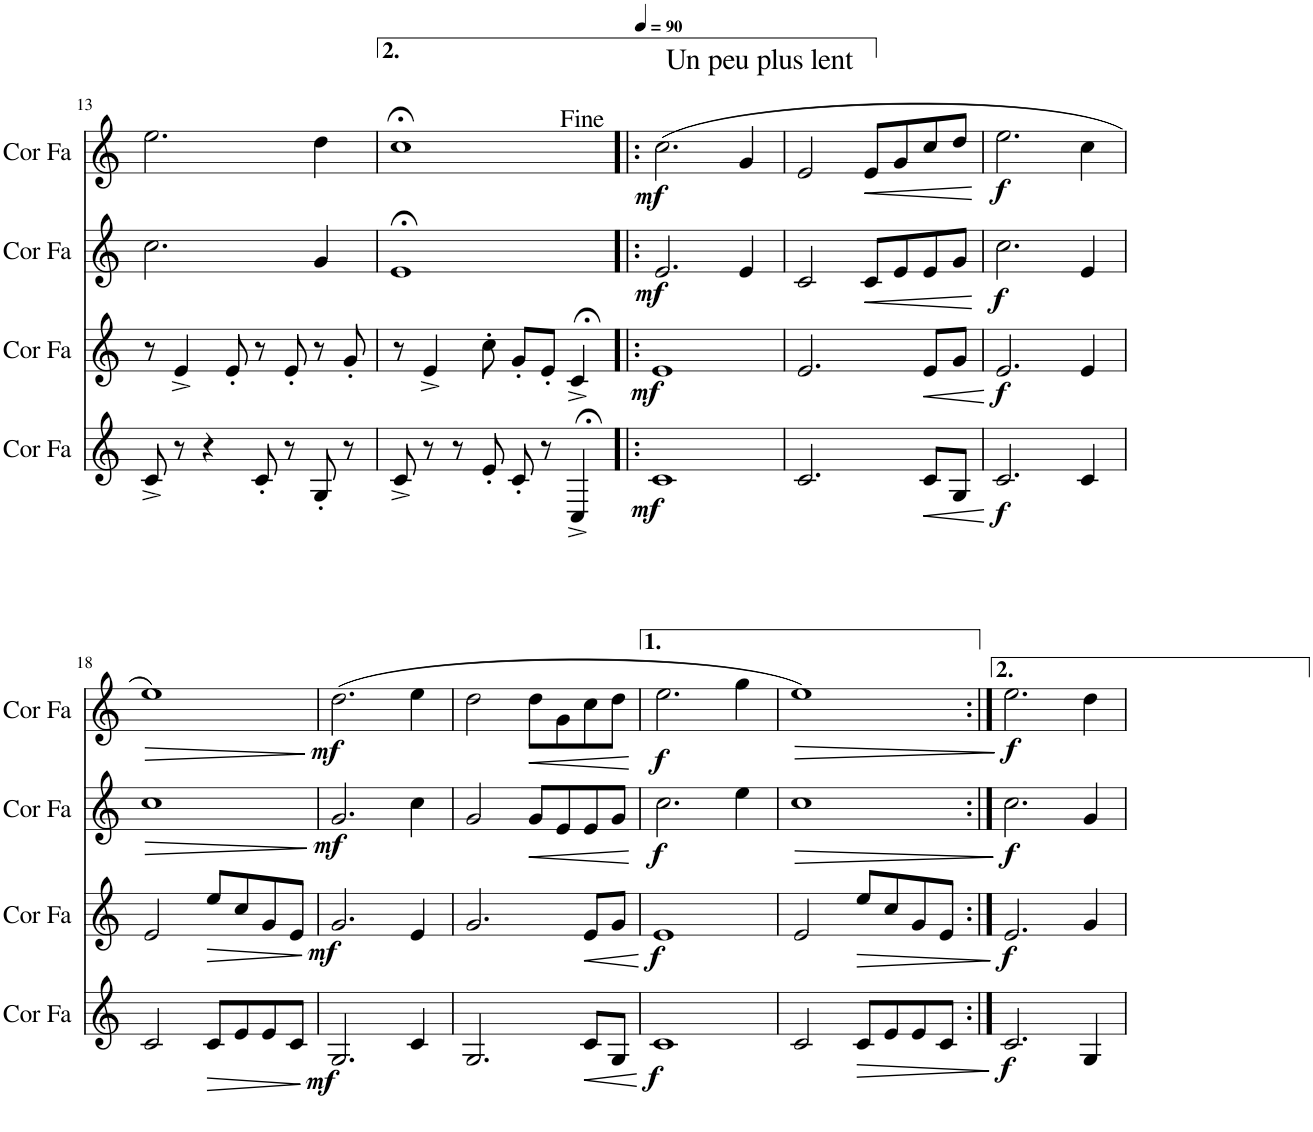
**kern	**dynam	**kern	**dynam	**kern	**dynam	**kern	**dynam
*part4	*part4	*part3	*part3	*part2	*part2	*part1	*part1
*staff4	*staff4	*staff3	*staff3	*staff2	*staff2	*staff1	*staff1
*I"Cor en Fa	*	*I"Cor en Fa	*	*I"Cor en Fa	*	*I"Cor en Fa	*
*I'Cor Fa	*	*I'Cor Fa	*	*I'Cor Fa	*	*I'Cor Fa	*
!!LO:PB:g=z
*clefG2	*	*clefG2	*	*clefG2	*	*clefG2	*
*Trd4c7	*	*Trd4c7	*	*Trd4c7	*	*Trd4c7	*
*k[]	*	*k[]	*	*k[]	*	*k[]	*
*M4/4	*	*M4/4	*	*M4/4	*	*M4/4	*
=13	=13	=13	=13	=13	=13	=13	=13
8c^/	.	8r	.	2.cc\	.	2.ee\	.
8r	.	4e^/	.	.	.	.	.
4r	.	.	.	.	.	.	.
.	.	8e'/	.	.	.	.	.
8c'/	.	8r	.	.	.	.	.
8r	.	8e'/	.	.	.	.	.
8G'/	.	8r	.	4g/	.	4dd\	.
8r	.	8g'/	.	.	.	.	.
=14	=14	=14	=14	=14	=14	=14	=14
8c^/	.	8r	.	1e;<	.	1cc;<	.
8r	.	4e^/	.	.	.	.	.
8r	.	.	.	.	.	.	.
8e'/	.	8cc'\	.	.	.	.	.
8c'/	.	8g'/L	.	.	.	.	.
8r	.	8e'/J	.	.	.	.	.
4C;<^/	.	4c;<^/	.	.	.	.	.
=15!|:	=15!|:	=15!|:	=15!|:	=15!|:	=15!|:	=15!|:	=15!|:
*	*	*	*	*	*	*MM90	*
!	!LO:DY:b	!	!LO:DY:b	!	!LO:DY:b	!	!LO:DY:b
1c	mf	1e	mf	2.e/	mf	(2.cc\	mf
!	!	!	!	!	!	!LO:TX:a:t=Un peu plus lent	!
.	.	.	.	4e/	.	4g/	.
=16	=16	=16	=16	=16	=16	=16	=16
2.c/	.	2.e/	.	2c/	.	2e/	.
!	!	!	!	!	!LO:HP:b	!	!LO:HP:b
.	.	.	.	8c/L	<	8e/L	<
.	.	.	.	8e/	.	8g/	.
!	!LO:HP:b	!	!LO:HP:b	!	!	!	!
8c/L	<	8e/L	<	8e/	.	8cc/	.
8G/J	.	8g/J	.	8g/J	.	8dd/J	.
.	[	.	[	.	[	.	[
=17	=17	=17	=17	=17	=17	=17	=17
!	!LO:DY:b	!	!LO:DY:b	!	!LO:DY:b	!	!LO:DY:b
2.c/	f	2.e/	f	2.cc\	f	2.ee\	f
4c/	.	4e/	.	4e/	.	4cc\	.
!!LO:LB:g=z
=18	=18	=18	=18	=18	=18	=18	=18
!	!	!	!	!	!LO:HP:b	!	!LO:HP:b
2c/	.	2e/	.	1cc	>	1ee)	>
!	!LO:HP:b	!	!LO:HP:b	!	!	!	!
8c/L	>	8ee/L	>	.	.	.	.
8e/	.	8cc/	.	.	.	.	.
8e/	.	8g/	.	.	.	.	.
8c/J	.	8e/J	.	.	.	.	.
.	]	.	]	.	]	.	]
=19	=19	=19	=19	=19	=19	=19	=19
!	!LO:DY:b	!	!LO:DY:b	!	!LO:DY:b	!	!LO:DY:b
2.G/	mf	2.g/	mf	2.g/	mf	(2.dd\	mf
4c/	.	4e/	.	4cc\	.	4ee\	.
=20	=20	=20	=20	=20	=20	=20	=20
2.G/	.	2.g/	.	2g/	.	2dd\	.
!	!	!	!	!	!LO:HP:b	!	!LO:HP:b
.	.	.	.	8g/L	<	8dd\L	<
.	.	.	.	8e/	.	8g\	.
!	!LO:HP:b	!	!LO:HP:b	!	!	!	!
8c/L	<	8e/L	<	8e/	.	8cc\	.
8G/J	.	8g/J	.	8g/J	.	8dd\J	.
.	[	.	[	.	[	.	[
=21	=21	=21	=21	=21	=21	=21	=21
!	!LO:DY:b	!	!LO:DY:b	!	!LO:DY:b	!	!LO:DY:b
1c	f	1e	f	2.cc\	f	2.ee\	f
.	.	.	.	4ee\	.	4gg\	.
=22	=22	=22	=22	=22	=22	=22	=22
!	!	!	!	!	!LO:HP:b	!	!LO:HP:b
2c/	.	2e/	.	1cc	>	1ee)	>
!	!LO:HP:b	!	!LO:HP:b	!	!	!	!
8c/L	>	8ee/L	>	.	.	.	.
8e/	.	8cc/	.	.	.	.	.
8e/	.	8g/	.	.	.	.	.
8c/J	.	8e/J	.	.	.	.	.
.	]	.	]	.	]	.	]
=23:|!	=23:|!	=23:|!	=23:|!	=23:|!	=23:|!	=23:|!	=23:|!
!	!LO:DY:b	!	!LO:DY:b	!	!LO:DY:b	!	!LO:DY:b
2.c/	f	2.e/	f	2.cc\	f	2.ee\	f
4G/	.	4g/	.	4g/	.	4dd\	.
=	=	=	=	=	=	=	=
*-	*-	*-	*-	*-	*-	*-	*-
